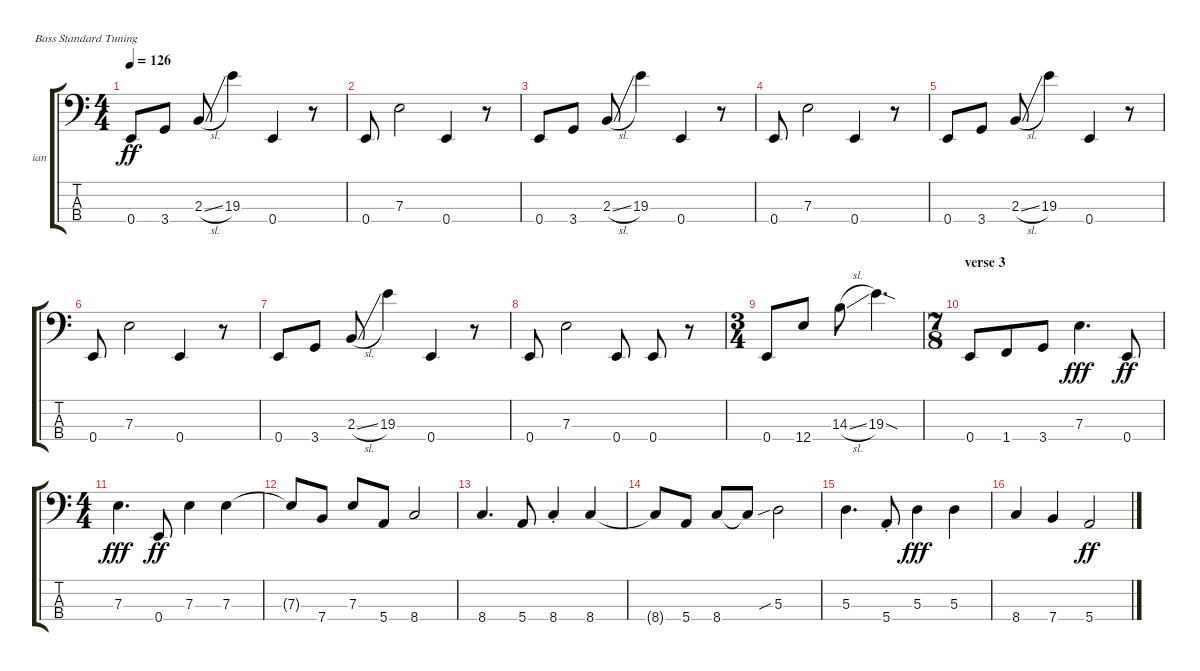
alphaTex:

\bracketExtendMode groupsimilarinstruments
\firstSystemTrackNameOrientation horizontal
\otherSystemsTrackNameOrientation horizontal
\track ("bass - ian" "ian") {instrument electricbassfinger}
\staff {score tabs}
\tuning (G2 D2 A1 E1)
\ts (4 4)
\tempo 126
\clef f4
\ks c
0.4.8{dy ff} 3.4.8 2.3{sl}.8 19.3.4 0.4.4 r.8 |
0.4.8 7.3.2 0.4.4 r.8 |
0.4.8 3.4.8 2.3{sl}.8 19.3.4 0.4.4 r.8 |
0.4.8 7.3.2 0.4.4 r.8 |
0.4.8 3.4.8 2.3{sl}.8 19.3.4 0.4.4 r.8 |
0.4.8 7.3.2 0.4.4 r.8 |
0.4.8 3.4.8 2.3{sl}.8 19.3.4 0.4.4 r.8 |
0.4.8 7.3.2 0.4.8 0.4.8 r.8 |
\ts (3 4)
0.4.8 12.4.8 14.3{sl}.8 19.3{sod}.4{d} |
\ts (7 8)
\section ("" "verse 3")
0.4.8 1.4.8 3.4.8 7.3.4{d dy fff} 0.4.8{dy ff} |
\ts (4 4)
7.3.4{d dy fff} 0.4.8{dy ff} 7.3.4 7.3.4 |
7.3{t}.8 7.4.8 7.3.8 5.4.8 8.4.2 |
8.4.4{d} 5.4.8 8.4{st}.4 8.4.4 |
8.4{t}.8 5.4.8 8.4.8 8.4{t}.8 5.3{sib}.2 |
5.3.4{d} 5.4{st}.8 5.3.4{dy fff} 5.3.4 |
8.4.4 7.4.4 5.4.2{dy ff}
